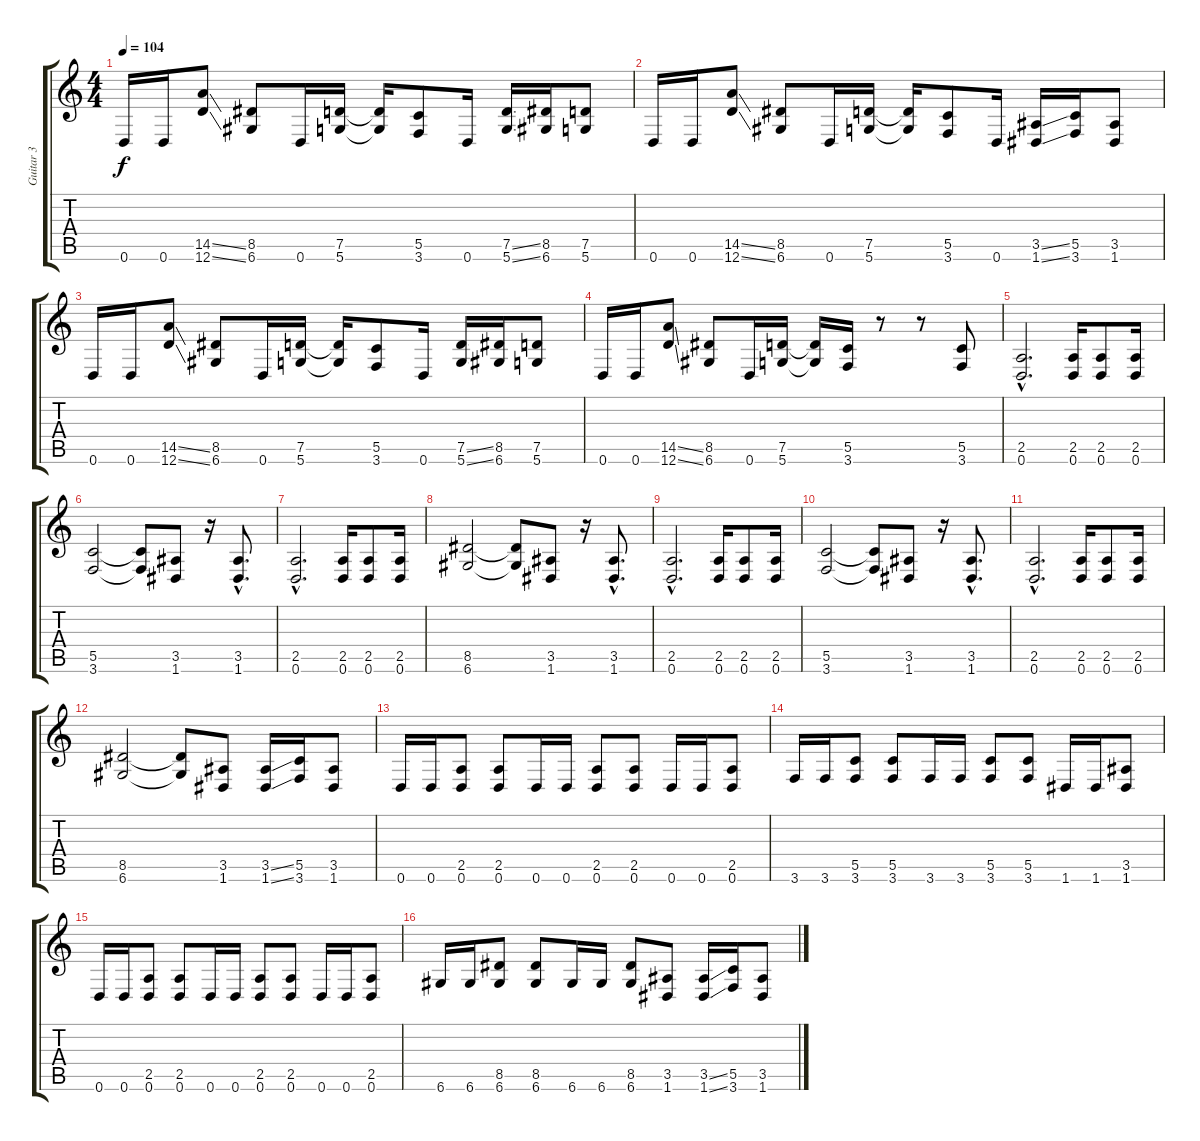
\track ("Guitar 3" "Guitar 3") {instrument distortionguitar}
\staff {score tabs}
\tuning (D4 A3 F3 C3 G2 D2) {hide}
\ts (4 4)
\tempo 104
\clef g2
\ks c
0.6.16{dy f} 0.6.16 (14.5{ss} 12.6{ss}).8 (8.5 6.6).8 0.6.16 (7.5 5.6).16 (7.5{t} 5.6{t}).16 (5.5 3.6).8 0.6.16 (7.5{ss} 5.6{ss}).16 (8.5 6.6).16 (7.5 5.6).8 |
0.6.16 0.6.16 (14.5{ss} 12.6{ss}).8 (8.5 6.6).8 0.6.16 (7.5 5.6).16 (7.5{t} 5.6{t}).16 (5.5 3.6).8 0.6.16 (3.5{ss} 1.6{ss}).16 (5.5 3.6).16 (3.5 1.6).8 |
0.6.16 0.6.16 (14.5{ss} 12.6{ss}).8 (8.5 6.6).8 0.6.16 (7.5 5.6).16 (7.5{t} 5.6{t}).16 (5.5 3.6).8 0.6.16 (7.5{ss} 5.6{ss}).16 (8.5 6.6).16 (7.5 5.6).8 |
0.6.16 0.6.16 (14.5{ss} 12.6{ss}).8 (8.5 6.6).8 0.6.16 (7.5 5.6).16 (7.5{t} 5.6{t}).16 (5.5 3.6).16 r.8 r.8 (5.5 3.6).8 |
(2.5{hac} 0.6{hac}).2{d} (2.5 0.6).16 (2.5 0.6).8 (2.5 0.6).16 |
(5.5 3.6).2 (5.5{t} 3.6{t}).8 (3.5 1.6).8 r.16 (3.5{hac} 1.6{hac}).8{d} |
(2.5{hac} 0.6{hac}).2{d} (2.5 0.6).16 (2.5 0.6).8 (2.5 0.6).16 |
(8.5 6.6).2 (8.5{t} 6.6{t}).8 (3.5 1.6).8 r.16 (3.5{hac} 1.6{hac}).8{d} |
(2.5{hac} 0.6{hac}).2{d} (2.5 0.6).16 (2.5 0.6).8 (2.5 0.6).16 |
(5.5 3.6).2 (5.5{t} 3.6{t}).8 (3.5 1.6).8 r.16 (3.5{hac} 1.6{hac}).8{d} |
(2.5{hac} 0.6{hac}).2{d} (2.5 0.6).16 (2.5 0.6).8 (2.5 0.6).16 |
(8.5 6.6).2 (8.5{t} 6.6{t}).8 (3.5 1.6).8 (3.5{ss} 1.6{ss}).16 (5.5 3.6).16 (3.5 1.6).8 |
0.6.16 0.6.16 (2.5 0.6).8 (2.5 0.6).8 0.6.16 0.6.16 (2.5 0.6).8 (2.5 0.6).8 0.6.16 0.6.16 (2.5 0.6).8 |
3.6.16 3.6.16 (5.5 3.6).8 (5.5 3.6).8 3.6.16 3.6.16 (5.5 3.6).8 (5.5 3.6).8 1.6.16 1.6.16 (3.5 1.6).8 |
0.6.16 0.6.16 (2.5 0.6).8 (2.5 0.6).8 0.6.16 0.6.16 (2.5 0.6).8 (2.5 0.6).8 0.6.16 0.6.16 (2.5 0.6).8 |
6.6.16 6.6.16 (8.5 6.6).8 (8.5 6.6).8 6.6.16 6.6.16 (8.5 6.6).8 (3.5 1.6).8 (3.5{ss} 1.6{ss}).16 (5.5 3.6).16 (3.5 1.6).8
